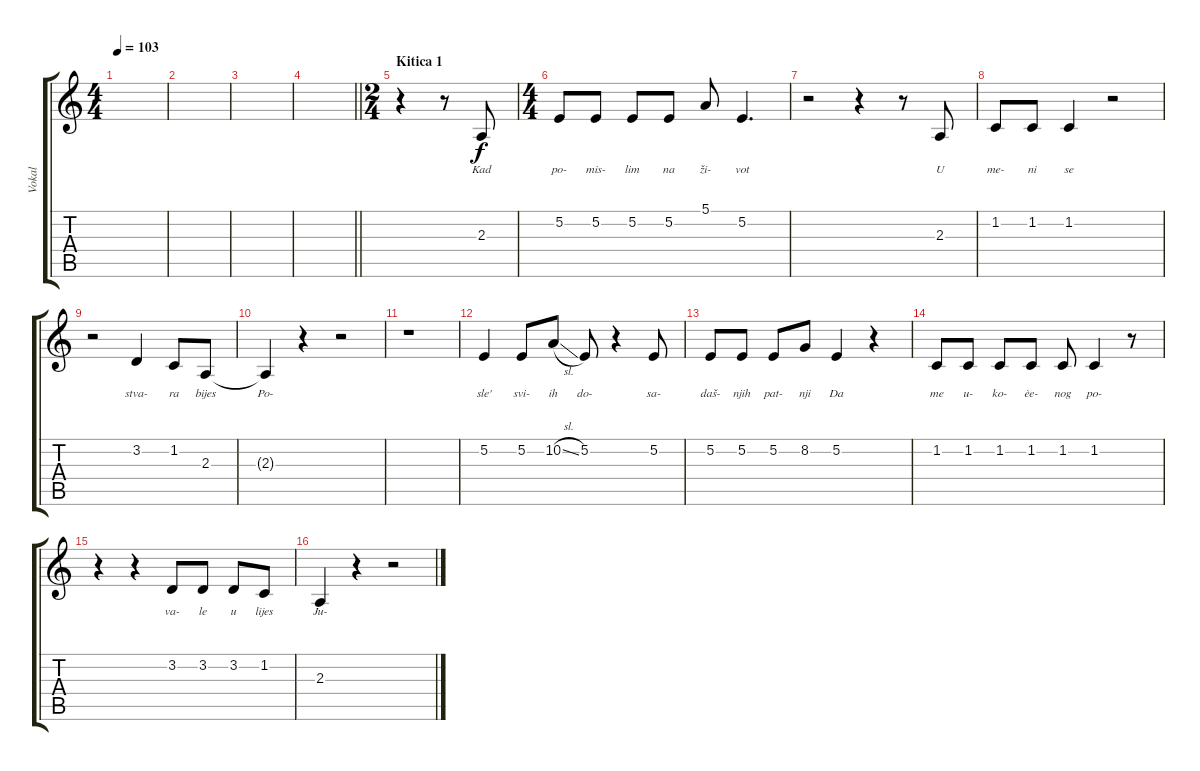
\track ("Vokal" "Vokal") {instrument lead6voice}
\staff {score tabs}
\tuning (E4 B3 G3 D3 A2 E2) {hide}
\ts (4 4)
\tempo 103
\clef g2
\ks aminor
|
|
|
\barLineRight lightlight
|
\ts (2 4)
\section ("" "Kitica 1")
r.4 r.8 2.3.8{lyrics (0 "Kad") lyrics (1 "") lyrics (2 "") lyrics (3 "") lyrics (4 "")} |
\ts (4 4)
5.2.8{lyrics (0 "po-") lyrics (1 "") lyrics (2 "") lyrics (3 "") lyrics (4 "")} 5.2.8{lyrics (0 "mis-") lyrics (1 "") lyrics (2 "") lyrics (3 "") lyrics (4 "")} 5.2.8{lyrics (0 "lim") lyrics (1 "") lyrics (2 "") lyrics (3 "") lyrics (4 "")} 5.2.8{lyrics (0 "na") lyrics (1 "") lyrics (2 "") lyrics (3 "") lyrics (4 "")} 5.1.8{lyrics (0 "ži-") lyrics (1 "") lyrics (2 "") lyrics (3 "") lyrics (4 "")} 5.2.4{d lyrics (0 "vot") lyrics (1 "") lyrics (2 "") lyrics (3 "") lyrics (4 "")} |
r.2 r.4 r.8 2.3.8{lyrics (0 "U") lyrics (1 "") lyrics (2 "") lyrics (3 "") lyrics (4 "")} |
1.2.8{lyrics (0 "me-") lyrics (1 "") lyrics (2 "") lyrics (3 "") lyrics (4 "")} 1.2.8{lyrics (0 "ni") lyrics (1 "") lyrics (2 "") lyrics (3 "") lyrics (4 "")} 1.2.4{lyrics (0 "se") lyrics (1 "") lyrics (2 "") lyrics (3 "") lyrics (4 "")} r.2 |
r.2 3.2.4{lyrics (0 "stva-") lyrics (1 "") lyrics (2 "") lyrics (3 "") lyrics (4 "")} 1.2.8{lyrics (0 "ra") lyrics (1 "") lyrics (2 "") lyrics (3 "") lyrics (4 "")} 2.3.8{lyrics (0 "bijes") lyrics (1 "") lyrics (2 "") lyrics (3 "") lyrics (4 "")} |
2.3{t}.4{lyrics (0 "Po-") lyrics (1 "") lyrics (2 "") lyrics (3 "") lyrics (4 "")} r.4 r.2 |
r.1 |
5.2.4{lyrics (0 "sle'") lyrics (1 "") lyrics (2 "") lyrics (3 "") lyrics (4 "")} 5.2.8{lyrics (0 "svi-") lyrics (1 "") lyrics (2 "") lyrics (3 "") lyrics (4 "")} 10.2{sl}.8{lyrics (0 "ih") lyrics (1 "") lyrics (2 "") lyrics (3 "") lyrics (4 "")} 5.2.8{lyrics (0 "do-") lyrics (1 "") lyrics (2 "") lyrics (3 "") lyrics (4 "")} r.4 5.2.8{lyrics (0 "sa-") lyrics (1 "") lyrics (2 "") lyrics (3 "") lyrics (4 "")} |
5.2.8{lyrics (0 "daš-") lyrics (1 "") lyrics (2 "") lyrics (3 "") lyrics (4 "")} 5.2.8{lyrics (0 "njih") lyrics (1 "") lyrics (2 "") lyrics (3 "") lyrics (4 "")} 5.2.8{lyrics (0 "pat-") lyrics (1 "") lyrics (2 "") lyrics (3 "") lyrics (4 "")} 8.2.8{lyrics (0 "nji") lyrics (1 "") lyrics (2 "") lyrics (3 "") lyrics (4 "")} 5.2.4{lyrics (0 "Da") lyrics (1 "") lyrics (2 "") lyrics (3 "") lyrics (4 "")} r.4 |
1.2.8{lyrics (0 "me") lyrics (1 "") lyrics (2 "") lyrics (3 "") lyrics (4 "")} 1.2.8{lyrics (0 "u-") lyrics (1 "") lyrics (2 "") lyrics (3 "") lyrics (4 "")} 1.2.8{lyrics (0 "ko-") lyrics (1 "") lyrics (2 "") lyrics (3 "") lyrics (4 "")} 1.2.8{lyrics (0 "èe-") lyrics (1 "") lyrics (2 "") lyrics (3 "") lyrics (4 "")} 1.2.8{lyrics (0 "nog") lyrics (1 "") lyrics (2 "") lyrics (3 "") lyrics (4 "")} 1.2.4{lyrics (0 "po-") lyrics (1 "") lyrics (2 "") lyrics (3 "") lyrics (4 "")} r.8 |
r.4 r.4 3.2.8{lyrics (0 "va-") lyrics (1 "") lyrics (2 "") lyrics (3 "") lyrics (4 "")} 3.2.8{lyrics (0 "le") lyrics (1 "") lyrics (2 "") lyrics (3 "") lyrics (4 "")} 3.2.8{lyrics (0 "u") lyrics (1 "") lyrics (2 "") lyrics (3 "") lyrics (4 "")} 1.2.8{lyrics (0 "lijes") lyrics (1 "") lyrics (2 "") lyrics (3 "") lyrics (4 "")} |
2.3.4{lyrics (0 "Ju-") lyrics (1 "") lyrics (2 "") lyrics (3 "") lyrics (4 "")} r.4 r.2
